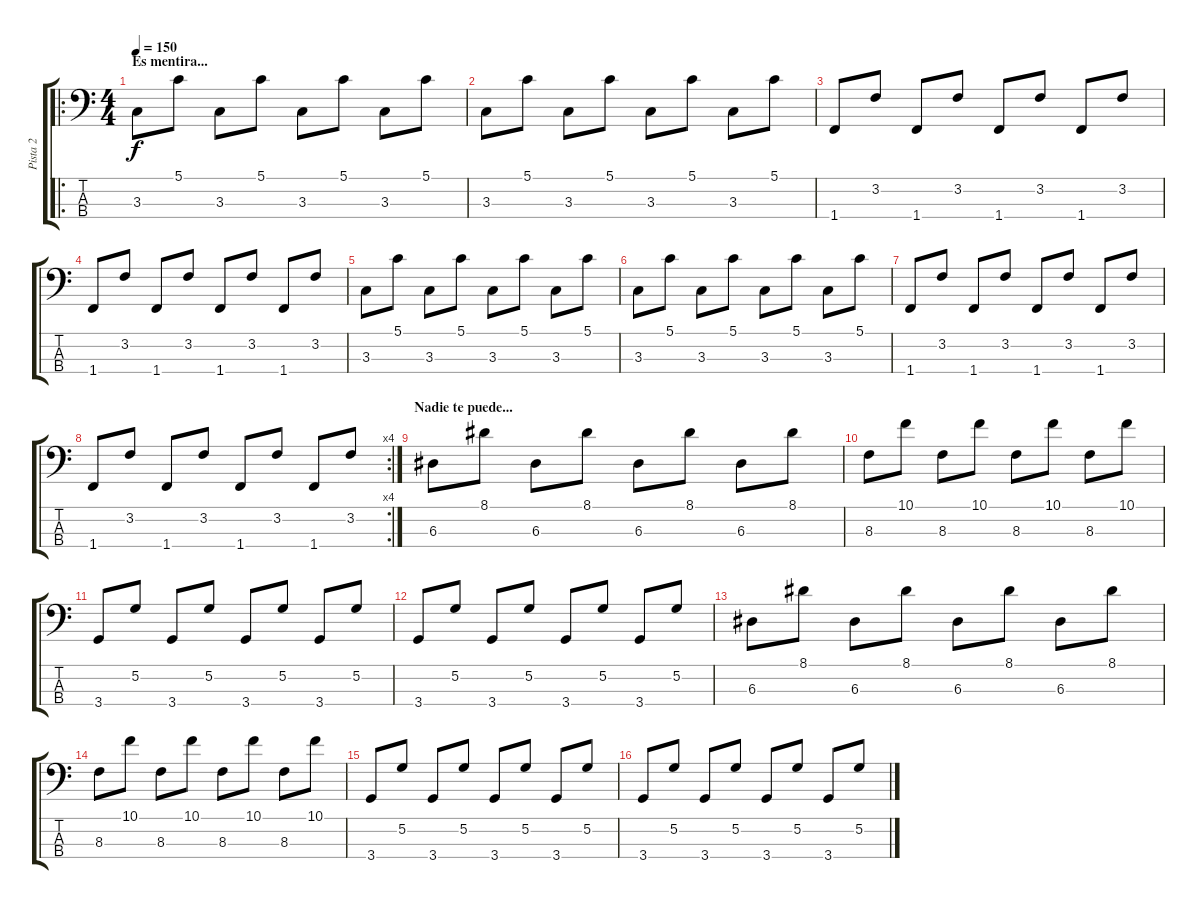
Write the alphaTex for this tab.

\track ("Pista 2" "Pista 2") {instrument electricbassfinger}
\staff {score tabs}
\tuning (G2 D2 A1 E1) {hide}
\ro
\ts (4 4)
\section ("" "Es mentira...")
\tempo 150
\clef f4
\ks c
3.3.8{dy f} 5.1.8 3.3.8 5.1.8 3.3.8 5.1.8 3.3.8 5.1.8 |
3.3.8 5.1.8 3.3.8 5.1.8 3.3.8 5.1.8 3.3.8 5.1.8 |
1.4.8 3.2.8 1.4.8 3.2.8 1.4.8 3.2.8 1.4.8 3.2.8 |
1.4.8 3.2.8 1.4.8 3.2.8 1.4.8 3.2.8 1.4.8 3.2.8 |
3.3.8 5.1.8 3.3.8 5.1.8 3.3.8 5.1.8 3.3.8 5.1.8 |
3.3.8 5.1.8 3.3.8 5.1.8 3.3.8 5.1.8 3.3.8 5.1.8 |
1.4.8 3.2.8 1.4.8 3.2.8 1.4.8 3.2.8 1.4.8 3.2.8 |
\rc 4
1.4.8 3.2.8 1.4.8 3.2.8 1.4.8 3.2.8 1.4.8 3.2.8 |
\section ("" "Nadie te puede...")
6.3.8 8.1.8 6.3.8 8.1.8 6.3.8 8.1.8 6.3.8 8.1.8 |
8.3.8 10.1.8 8.3.8 10.1.8 8.3.8 10.1.8 8.3.8 10.1.8 |
3.4.8 5.2.8 3.4.8 5.2.8 3.4.8 5.2.8 3.4.8 5.2.8 |
3.4.8 5.2.8 3.4.8 5.2.8 3.4.8 5.2.8 3.4.8 5.2.8 |
6.3.8 8.1.8 6.3.8 8.1.8 6.3.8 8.1.8 6.3.8 8.1.8 |
8.3.8 10.1.8 8.3.8 10.1.8 8.3.8 10.1.8 8.3.8 10.1.8 |
3.4.8 5.2.8 3.4.8 5.2.8 3.4.8 5.2.8 3.4.8 5.2.8 |
3.4.8 5.2.8 3.4.8 5.2.8 3.4.8 5.2.8 3.4.8 5.2.8
